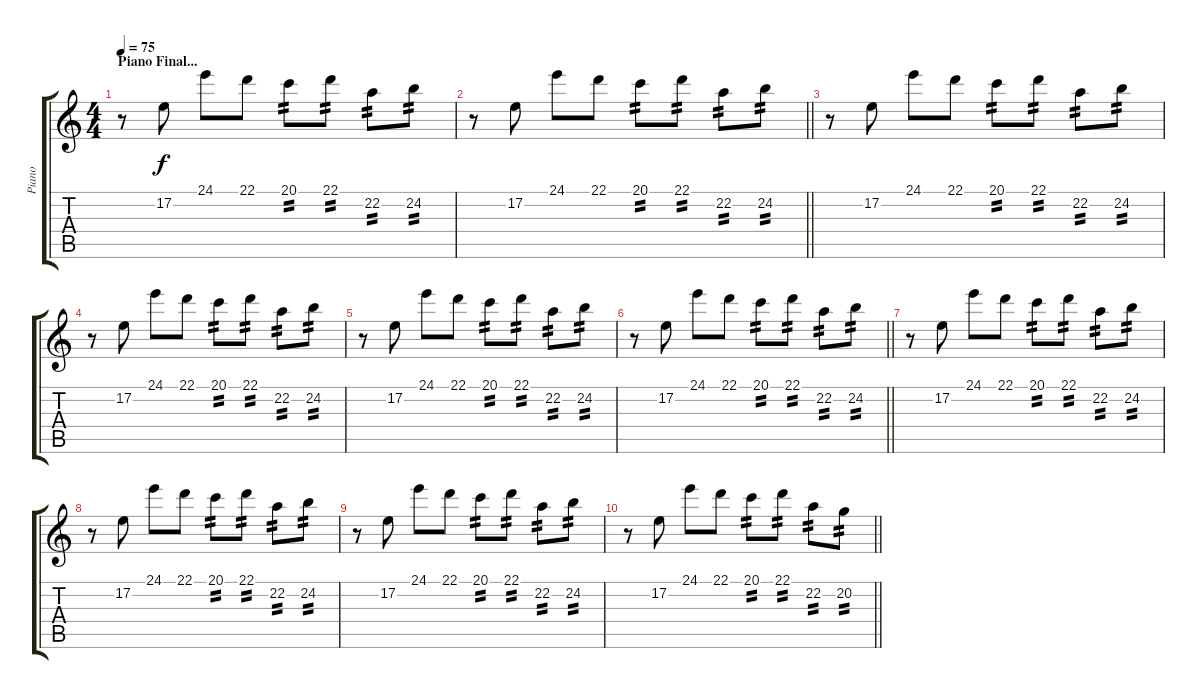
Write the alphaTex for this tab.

\track ("Piano" "Piano") {instrument acousticgrandpiano}
\staff {score tabs}
\tuning (E4 B3 G3 D3 A2 E2) {hide}
\ts (4 4)
\section ("" "Piano Final...")
\tempo 75
\clef g2
\ks c
r.8{dy f} 17.2.8{volume 12} 24.1.8 22.1.8 20.1.8{tp 2} 22.1.8{tp 2} 22.2.8{tp 2} 24.2.8{tp 2} |
\barLineRight lightlight
r.8 17.2.8 24.1.8 22.1.8 20.1.8{tp 2} 22.1.8{tp 2} 22.2.8{tp 2} 24.2.8{tp 2} |
r.8 17.2.8 24.1.8 22.1.8 20.1.8{tp 2} 22.1.8{tp 2} 22.2.8{tp 2} 24.2.8{tp 2} |
r.8 17.2.8 24.1.8 22.1.8 20.1.8{tp 2} 22.1.8{tp 2} 22.2.8{tp 2} 24.2.8{tp 2} |
r.8 17.2.8 24.1.8 22.1.8 20.1.8{tp 2} 22.1.8{tp 2} 22.2.8{tp 2} 24.2.8{tp 2} |
\barLineRight lightlight
r.8 17.2.8 24.1.8 22.1.8 20.1.8{tp 2} 22.1.8{tp 2} 22.2.8{tp 2} 24.2.8{tp 2} |
r.8 17.2.8 24.1.8 22.1.8 20.1.8{tp 2} 22.1.8{tp 2} 22.2.8{tp 2} 24.2.8{tp 2} |
r.8 17.2.8 24.1.8 22.1.8 20.1.8{tp 2} 22.1.8{tp 2} 22.2.8{tp 2} 24.2.8{tp 2} |
r.8 17.2.8 24.1.8 22.1.8 20.1.8{tp 2} 22.1.8{tp 2} 22.2.8{tp 2} 24.2.8{tp 2} |
\barLineRight lightlight
r.8 17.2.8 24.1.8 22.1.8 20.1.8{tp 2} 22.1.8{tp 2} 22.2.8{tp 2} 20.2.8{tp 2}
